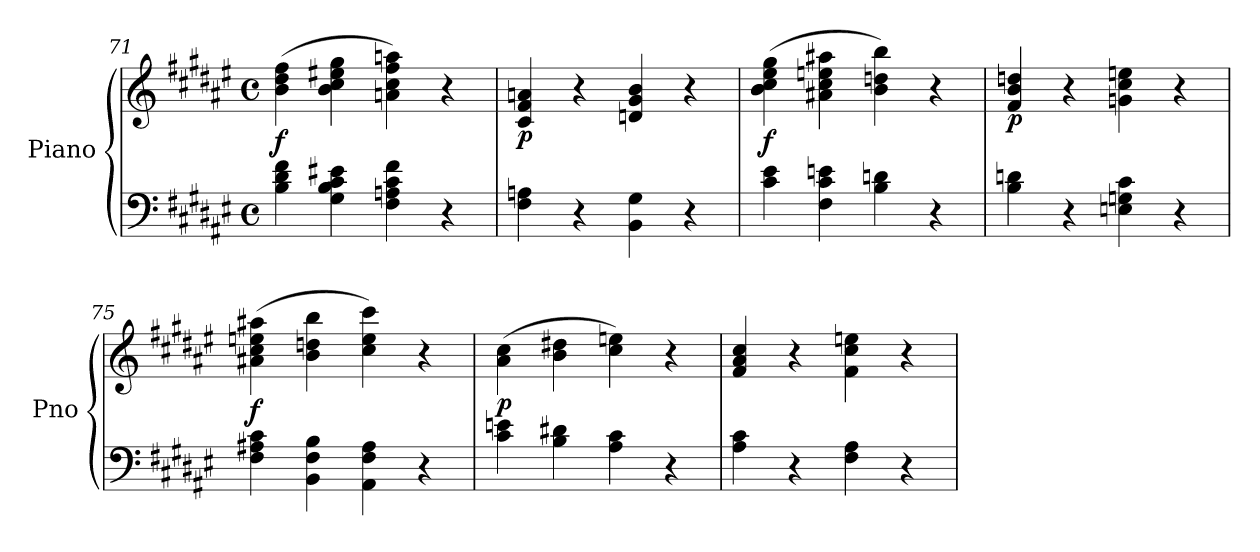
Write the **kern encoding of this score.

**kern	**kern	**dynam
*part1	*part1	*part1
*staff2	*staff1	*staff1/2
*I"Piano	*	*
*I'Pno	*	*
*clefF4	*clefG2	*
*k[f#c#g#d#a#e#]	*k[f#c#g#d#a#e#]	*
*M4/4	*M4/4	*
*met(c)	*met(c)	*
=71	=71	=71
!	!	!LO:DY:b
4B\ 4d#\ 4f#\	(4b\ 4dd#\ 4ff#\	f
4G#\ 4B\ 4c#\ 4e#X\	4b\ 4cc#\ 4ee#X\ 4gg#\	.
4F#\ 4An\ 4c#\ 4f#\	4an\ 4cc#\ 4ff#\ 4aan\)	.
4r	4r	.
=72	=72	=72
!	!	!LO:DY:b
4F#\ 4An\	4c#/ 4f#/ 4an/	p
4r	4r	.
4BB\ 4G#\	4dn/ 4g#/ 4b/	.
4r	4r	.
=73	=73	=73
!	!	!LO:DY:b
4c#\ 4e#\	(4b\ 4cc#\ 4ee#\ 4gg#\	f
4F#\ 4c#\ 4en\	4a#X\ 4cc#\ 4een\ 4aa#X\	.
4B\ 4dn\	4b\ 4ddn\ 4bb\)	.
4r	4r	.
=74	=74	=74
!	!	!LO:DY:b
4B\ 4dn\	4f#/ 4b/ 4ddn/	p
4r	4r	.
4En\ 4Gn\ 4c#\	4gn\ 4cc#\ 4een\	.
4r	4r	.
=75	=75	=75
!	!	!LO:DY:b
4F#\ 4A#X\ 4c#\	(4a#X\ 4cc#\ 4een\ 4aa#X\	f
4BB\ 4F#\ 4B\	4b\ 4ddn\ 4bb\	.
4AA#\ 4F#\ 4A#\	4cc#\ 4ee\ 4ccc#\)	.
4r	4r	.
=76	=76	=76
!	!	!LO:DY:b
4c#\ 4en\	(4a#\ 4cc#\	p
4B\ 4d#X\	4b\ 4dd#X\	.
4A#\ 4c#\	4cc#\ 4een\)	.
4r	4r	.
=77	=77	=77
4A#\ 4c#\	4f#/ 4a#/ 4cc#/	.
4r	4r	.
4F#\ 4A#\	4f#\ 4cc#\ 4een\	.
4r	4r	.
=	=	=
*-	*-	*-
